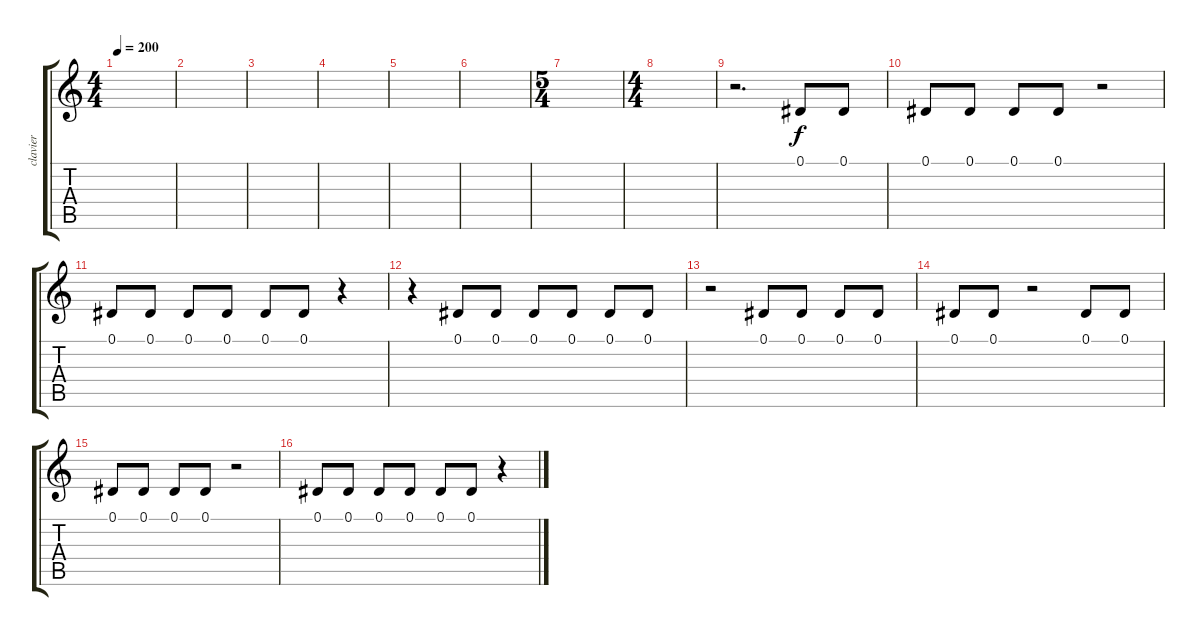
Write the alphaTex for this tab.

\track ("clavier" "clavier") {instrument lead1square}
\staff {score tabs}
\tuning (Eb4 Bb3 Gb3 Db3 Ab2 Eb2) {hide}
\ts (4 4)
\tempo 200
\clef g2
\ks c
|
|
|
|
|
|
\ts (5 4)
|
\ts (4 4)
|
r.2{d} 0.1.8 0.1.8 |
0.1.8 0.1.8 0.1.8 0.1.8 r.2 |
0.1.8 0.1.8 0.1.8 0.1.8 0.1.8 0.1.8 r.4 |
r.4 0.1.8 0.1.8 0.1.8 0.1.8 0.1.8 0.1.8 |
r.2 0.1.8 0.1.8 0.1.8 0.1.8 |
0.1.8 0.1.8 r.2 0.1.8 0.1.8 |
0.1.8 0.1.8 0.1.8 0.1.8 r.2 |
0.1.8 0.1.8 0.1.8 0.1.8 0.1.8 0.1.8 r.4
